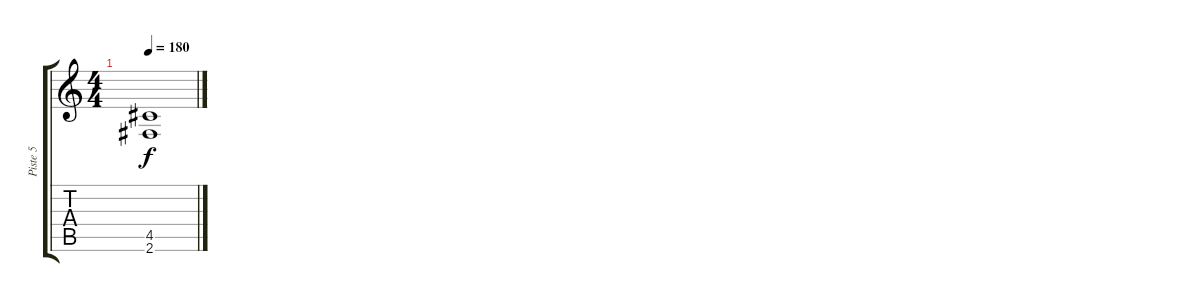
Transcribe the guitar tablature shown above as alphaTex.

\track ("Piste 5" "Piste 5") {instrument distortionguitar}
\staff {score tabs}
\tuning (E4 B3 G3 D3 A2 E2) {hide}
\ts (4 4)
\tempo 180
\clef g2
\ks c
(4.5{t} 2.6{t}).1{dy f volume 8}
